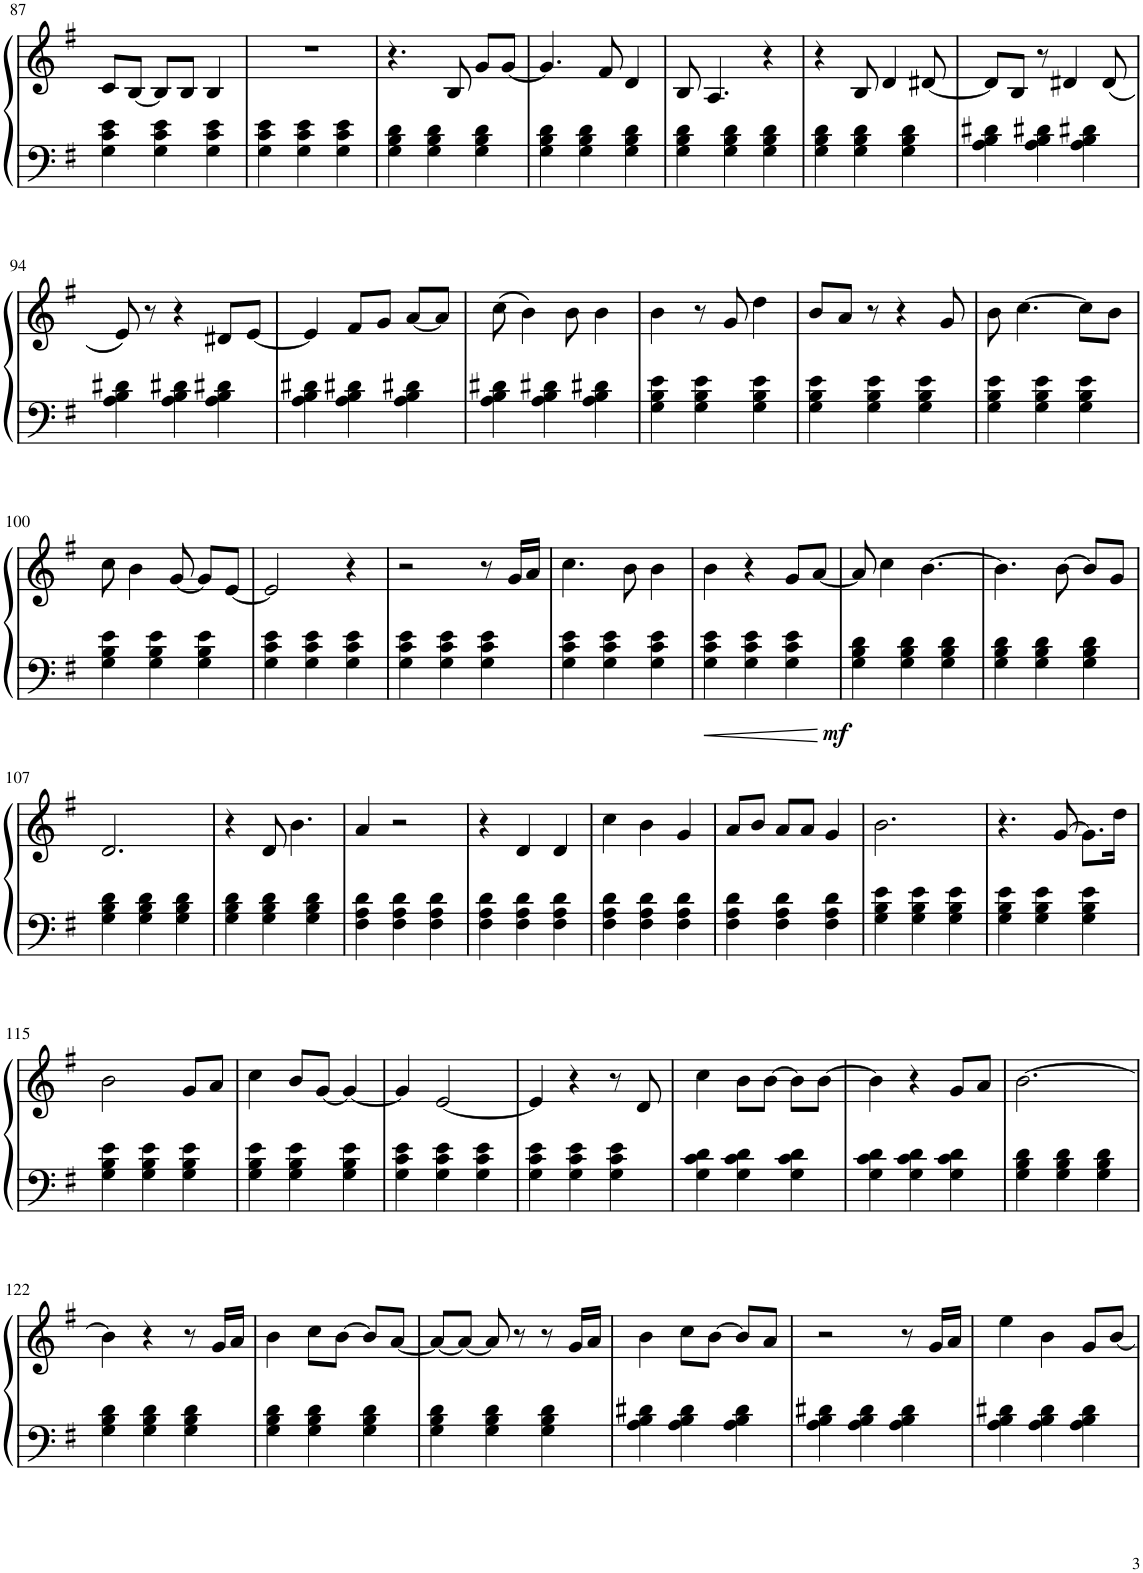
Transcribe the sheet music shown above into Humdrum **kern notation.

**kern	**kern	**dynam
*part1	*part1	*part1
*staff2	*staff1	*staff1/2
*I"Piano	*	*
*I'Pno.	*	*
!!LO:PB:g=z
*clefF4	*clefG2	*
*k[f#]	*k[f#]	*
*M3/4	*M3/4	*
=87	=87	=87
4G\ 4c\ 4e\	8c/L	.
.	[8B/J	.
4G\ 4c\ 4e\	8B/L]	.
.	8B/J	.
4G\ 4c\ 4e\	4B/	.
=88	=88	=88
4G\ 4c\ 4e\	2.r	.
4G\ 4c\ 4e\	.	.
4G\ 4c\ 4e\	.	.
=89	=89	=89
4G\ 4B\ 4d\	4.r	.
4G\ 4B\ 4d\	.	.
.	8B/	.
4G\ 4B\ 4d\	8g/L	.
.	[8g/J	.
=90	=90	=90
4G\ 4B\ 4d\	4.g/]	.
4G\ 4B\ 4d\	.	.
.	8f#/	.
4G\ 4B\ 4d\	4d/	.
=91	=91	=91
4G\ 4B\ 4d\	8B/	.
.	4.A/	.
4G\ 4B\ 4d\	.	.
4G\ 4B\ 4d\	4r	.
=92	=92	=92
4G\ 4B\ 4d\	4r	.
4G\ 4B\ 4d\	8B/	.
.	4d/	.
4G\ 4B\ 4d\	.	.
.	[8d#X/	.
=93	=93	=93
4A\ 4B\ 4d#X\	8d#/L]	.
.	8B/J	.
4A\ 4B\ 4d#X\	8r	.
.	4d#X/	.
4A\ 4B\ 4d#X\	.	.
.	(8d#/	.
!!LO:LB:g=z
=94	=94	=94
4A\ 4B\ 4d#X\	8e/)	.
.	8r	.
4A\ 4B\ 4d#X\	4r	.
4A\ 4B\ 4d#X\	8d#X/L	.
.	[8e/J	.
=95	=95	=95
4A\ 4B\ 4d#X\	4e/]	.
4A\ 4B\ 4d#X\	8f#/L	.
.	8g/J	.
4A\ 4B\ 4d#X\	[8a/L	.
.	8a/J]	.
=96	=96	=96
4A\ 4B\ 4d#X\	(8cc\	.
.	4b\)	.
4A\ 4B\ 4d#X\	.	.
.	8b\	.
4A\ 4B\ 4d#X\	4b\	.
=97	=97	=97
4G\ 4B\ 4e\	4b\	.
4G\ 4B\ 4e\	8r	.
.	8g/	.
4G\ 4B\ 4e\	4dd\	.
=98	=98	=98
4G\ 4B\ 4e\	8b/L	.
.	8a/J	.
4G\ 4B\ 4e\	8r	.
.	4r	.
4G\ 4B\ 4e\	.	.
.	8g/	.
=99	=99	=99
4G\ 4B\ 4e\	8b\	.
.	[4.cc\	.
4G\ 4B\ 4e\	.	.
4G\ 4B\ 4e\	8cc\L]	.
.	8b\J	.
!!LO:LB:g=z
=100	=100	=100
4G\ 4B\ 4e\	8cc\	.
.	4b\	.
4G\ 4B\ 4e\	.	.
.	[8g/	.
4G\ 4B\ 4e\	8g/L]	.
.	[8e/J	.
=101	=101	=101
4G\ 4c\ 4e\	2e/]	.
4G\ 4c\ 4e\	.	.
4G\ 4c\ 4e\	4r	.
=102	=102	=102
4G\ 4c\ 4e\	2r	.
4G\ 4c\ 4e\	.	.
4G\ 4c\ 4e\	8r	.
.	16g/LL	.
.	16a/JJ	.
=103	=103	=103
4G\ 4c\ 4e\	4.cc\	.
4G\ 4c\ 4e\	.	.
.	8b\	.
4G\ 4c\ 4e\	4b\	.
=104	=104	=104
4G\ 4c\ 4e\	4b\	.
4G\ 4c\ 4e\	4r	.
4G\ 4c\ 4e\	8g/L	.
.	[8a/J	.
=105	=105	=105
!	!	!LO:DY:b=2
4G\ 4B\ 4d\	8a/]	mf
.	4cc\	.
4G\ 4B\ 4d\	.	.
.	[4.b\	.
4G\ 4B\ 4d\	.	.
=106	=106	=106
4G\ 4B\ 4d\	4.b\]	.
4G\ 4B\ 4d\	.	.
.	[8b\	.
4G\ 4B\ 4d\	8b/L]	.
.	8g/J	.
!!LO:LB:g=z
=107	=107	=107
4G\ 4B\ 4d\	2.d/	.
4G\ 4B\ 4d\	.	.
4G\ 4B\ 4d\	.	.
=108	=108	=108
4G\ 4B\ 4d\	4r	.
4G\ 4B\ 4d\	8d/	.
.	4.b\	.
4G\ 4B\ 4d\	.	.
=109	=109	=109
4F#\ 4A\ 4d\	4a/	.
4F#\ 4A\ 4d\	2r	.
4F#\ 4A\ 4d\	.	.
=110	=110	=110
4F#\ 4A\ 4d\	4r	.
4F#\ 4A\ 4d\	4d/	.
4F#\ 4A\ 4d\	4d/	.
=111	=111	=111
4F#\ 4A\ 4d\	4cc\	.
4F#\ 4A\ 4d\	4b\	.
4F#\ 4A\ 4d\	4g/	.
=112	=112	=112
4F#\ 4A\ 4d\	8a/L	.
.	8b/J	.
4F#\ 4A\ 4d\	8a/L	.
.	8a/J	.
4F#\ 4A\ 4d\	4g/	.
=113	=113	=113
4G\ 4B\ 4e\	2.b\	.
4G\ 4B\ 4e\	.	.
4G\ 4B\ 4e\	.	.
=114	=114	=114
4G\ 4B\ 4e\	4.r	.
4G\ 4B\ 4e\	.	.
.	[8g/	.
4G\ 4B\ 4e\	8.g\L]	.
.	16dd\Jk	.
!!LO:LB:g=z
=115	=115	=115
4G\ 4B\ 4e\	2b\	.
4G\ 4B\ 4e\	.	.
4G\ 4B\ 4e\	8g/L	.
.	8a/J	.
=116	=116	=116
4G\ 4B\ 4e\	4cc\	.
4G\ 4B\ 4e\	8b/L	.
.	[8g/J	.
4G\ 4B\ 4e\	4g/_	.
=117	=117	=117
4G\ 4c\ 4e\	4g/]	.
4G\ 4c\ 4e\	[2e/	.
4G\ 4c\ 4e\	.	.
=118	=118	=118
4G\ 4c\ 4e\	4e/]	.
4G\ 4c\ 4e\	4r	.
4G\ 4c\ 4e\	8r	.
.	8d/	.
=119	=119	=119
4G\ 4c\ 4d\	4cc\	.
4G\ 4c\ 4d\	8b\L	.
.	[8b\J	.
4G\ 4c\ 4d\	8b\L]	.
.	[8b\J	.
=120	=120	=120
4G\ 4c\ 4d\	4b\]	.
4G\ 4c\ 4d\	4r	.
4G\ 4c\ 4d\	8g/L	.
.	8a/J	.
=121	=121	=121
4G\ 4B\ 4d\	[2.b\	.
4G\ 4B\ 4d\	.	.
4G\ 4B\ 4d\	.	.
!!LO:LB:g=z
=122	=122	=122
4G\ 4B\ 4d\	4b\]	.
4G\ 4B\ 4d\	4r	.
4G\ 4B\ 4d\	8r	.
.	16g/LL	.
.	16a/JJ	.
=123	=123	=123
4G\ 4B\ 4d\	4b\	.
4G\ 4B\ 4d\	8cc\L	.
.	[8b\J	.
4G\ 4B\ 4d\	8b/L]	.
.	[8a/J	.
=124	=124	=124
4G\ 4B\ 4d\	8a/L_	.
.	8a/J_	.
4G\ 4B\ 4d\	8a/]	.
.	8r	.
4G\ 4B\ 4d\	8r	.
.	16g/LL	.
.	16a/JJ	.
=125	=125	=125
4A\ 4B\ 4d#X\	4b\	.
4A\ 4B\ 4d#\	8cc\L	.
.	[8b\J	.
4A\ 4B\ 4d#\	8b/L]	.
.	8a/J	.
=126	=126	=126
4A\ 4B\ 4d#X\	2r	.
4A\ 4B\ 4d#\	.	.
4A\ 4B\ 4d#\	8r	.
.	16g/LL	.
.	16a/JJ	.
=127	=127	=127
4A\ 4B\ 4d#X\	4ee\	.
4A\ 4B\ 4d#\	4b\	.
4A\ 4B\ 4d#\	8g/L	.
.	[8b/J	.
=	=	=
*-	*-	*-
